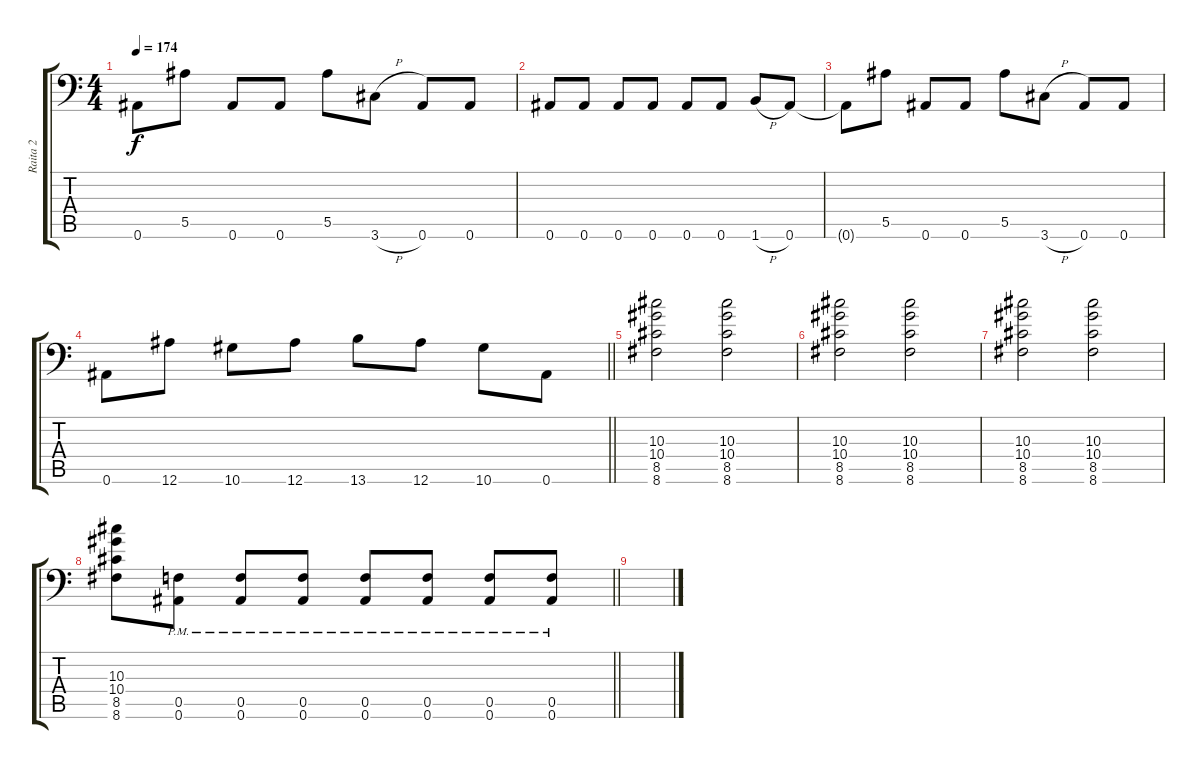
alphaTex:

\track ("Raita 2" "Raita 2") {instrument distortionguitar}
\staff {score tabs}
\tuning (C4 G3 Eb3 Bb2 F2 Bb1) {hide}
\ts (4 4)
\tempo 174
\clef f4
\ks c
0.6{t}.8{dy f} 5.5.8 0.6.8 0.6.8 5.5.8 3.6{h}.8 0.6.8 0.6.8 |
0.6.8 0.6.8 0.6.8 0.6.8 0.6.8 0.6.8 1.6{h}.8 0.6.8 |
0.6{t}.8 5.5.8 0.6.8 0.6.8 5.5.8 3.6{h}.8 0.6.8 0.6.8 |
\barLineRight lightlight
0.6.8 12.6.8 10.6.8 12.6.8 13.6.8 12.6.8 10.6.8 0.6.8 |
\section ("" "")
(10.3 10.4 8.5 8.6).2 (10.3 10.4 8.5 8.6).2 |
(10.3 10.4 8.5 8.6).2 (10.3 10.4 8.5 8.6).2 |
(10.3 10.4 8.5 8.6).2 (10.3 10.4 8.5 8.6).2 |
\barLineRight lightlight
(10.3 10.4 8.5 8.6).8 (0.5{pm} 0.6{pm}).8 (0.5{pm} 0.6{pm}).8 (0.5{pm} 0.6{pm}).8 (0.5{pm} 0.6{pm}).8 (0.5{pm} 0.6{pm}).8 (0.5{pm} 0.6{pm}).8 (0.5{pm} 0.6{pm}).8 |
\section ("" "")
